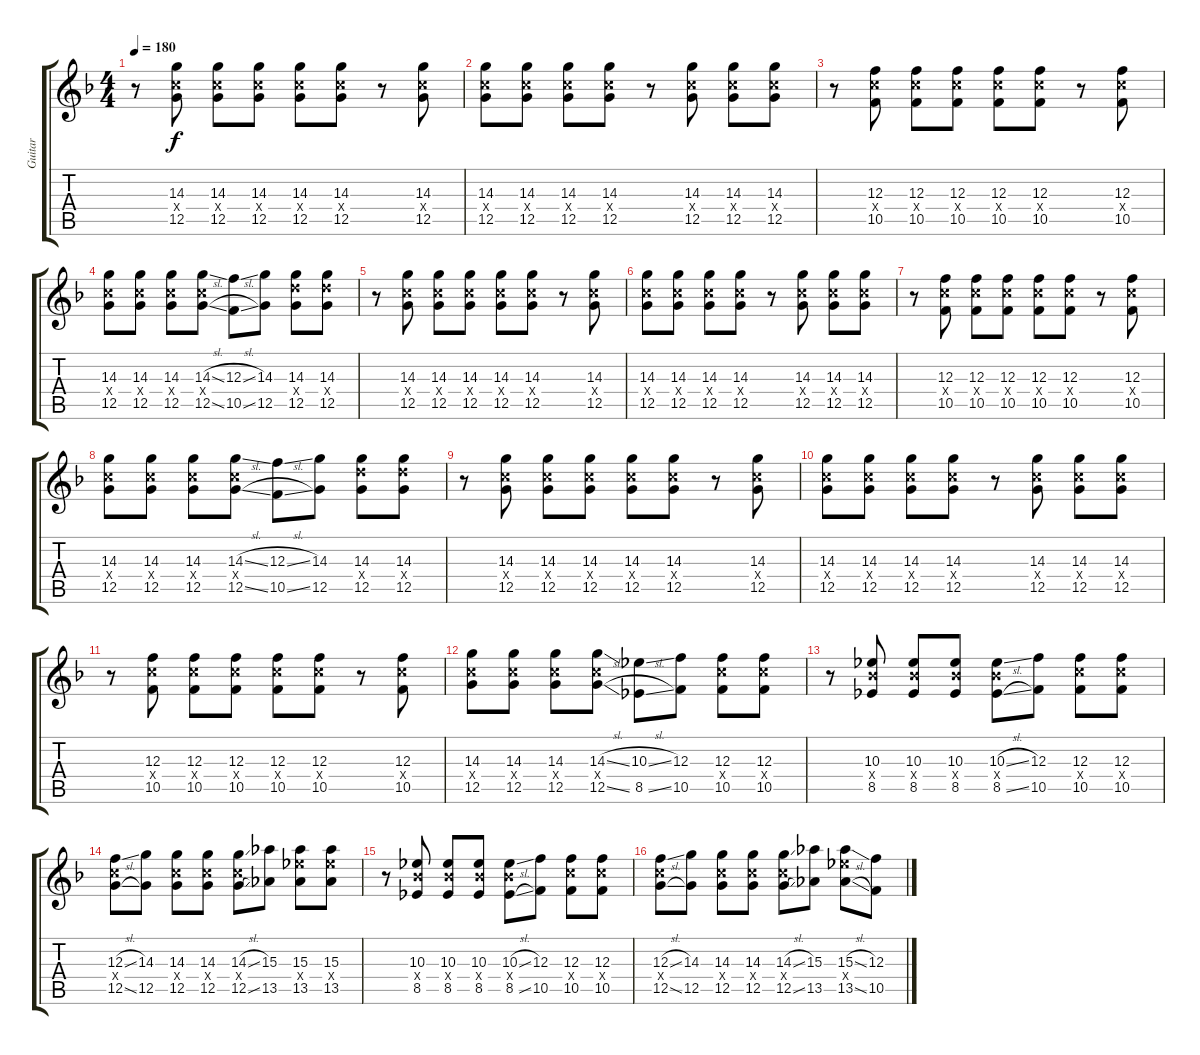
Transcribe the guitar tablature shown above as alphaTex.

\track ("Guitar" "Guitar") {instrument distortionguitar}
\staff {score tabs}
\tuning (D4 A3 F3 C3 G2 C2) {hide}
\ts (4 4)
\tempo 180
\clef g2
\ks f
r.8{dy f} (14.3 12.4{x} 12.5).8 (14.3 12.4{x} 12.5).8 (14.3 12.4{x} 12.5).8 (14.3 12.4{x} 12.5).8 (14.3 12.4{x} 12.5).8 r.8 (14.3 12.4{x} 12.5).8 |
(14.3 12.4{x} 12.5).8 (14.3 12.4{x} 12.5).8 (14.3 12.4{x} 12.5).8 (14.3 12.4{x} 12.5).8 r.8 (14.3 12.4{x} 12.5).8 (14.3 12.4{x} 12.5).8 (14.3 12.4{x} 12.5).8 |
r.8 (12.3 12.4{x} 10.5).8 (12.3 12.4{x} 10.5).8 (12.3 12.4{x} 10.5).8 (12.3 12.4{x} 10.5).8 (12.3 12.4{x} 10.5).8 r.8 (12.3 12.4{x} 10.5).8 |
(14.3 12.4{x} 12.5).8 (14.3 12.4{x} 12.5).8 (14.3 12.4{x} 12.5).8 (14.3{sl} 12.4{x} 12.5{sl}).8 (12.3{sl} 10.5{sl}).8 (14.3 12.5).8 (14.3 14.4{x} 12.5).8 (14.3 14.4{x} 12.5).8 |
r.8 (14.3 12.4{x} 12.5).8 (14.3 12.4{x} 12.5).8 (14.3 12.4{x} 12.5).8 (14.3 12.4{x} 12.5).8 (14.3 12.4{x} 12.5).8 r.8 (14.3 12.4{x} 12.5).8 |
(14.3 12.4{x} 12.5).8 (14.3 12.4{x} 12.5).8 (14.3 12.4{x} 12.5).8 (14.3 12.4{x} 12.5).8 r.8 (14.3 12.4{x} 12.5).8 (14.3 12.4{x} 12.5).8 (14.3 12.4{x} 12.5).8 |
r.8 (12.3 12.4{x} 10.5).8 (12.3 12.4{x} 10.5).8 (12.3 12.4{x} 10.5).8 (12.3 12.4{x} 10.5).8 (12.3 12.4{x} 10.5).8 r.8 (12.3 12.4{x} 10.5).8 |
(14.3 12.4{x} 12.5).8 (14.3 12.4{x} 12.5).8 (14.3 12.4{x} 12.5).8 (14.3{sl} 12.4{x} 12.5{sl}).8 (12.3{sl} 10.5{sl}).8 (14.3 12.5).8 (14.3 14.4{x} 12.5).8 (14.3 14.4{x} 12.5).8 |
r.8 (14.3 12.4{x} 12.5).8 (14.3 12.4{x} 12.5).8 (14.3 12.4{x} 12.5).8 (14.3 12.4{x} 12.5).8 (14.3 12.4{x} 12.5).8 r.8 (14.3 12.4{x} 12.5).8 |
(14.3 12.4{x} 12.5).8 (14.3 12.4{x} 12.5).8 (14.3 12.4{x} 12.5).8 (14.3 12.4{x} 12.5).8 r.8 (14.3 12.4{x} 12.5).8 (14.3 12.4{x} 12.5).8 (14.3 12.4{x} 12.5).8 |
r.8 (12.3 12.4{x} 10.5).8 (12.3 12.4{x} 10.5).8 (12.3 12.4{x} 10.5).8 (12.3 12.4{x} 10.5).8 (12.3 12.4{x} 10.5).8 r.8 (12.3 12.4{x} 10.5).8 |
(14.3 12.4{x} 12.5).8 (14.3 12.4{x} 12.5).8 (14.3 12.4{x} 12.5).8 (14.3{sl} 12.4{x} 12.5{sl}).8 (10.3{sl} 8.5{sl}).8 (12.3 10.5).8 (12.3 12.4{x} 10.5).8 (12.3 12.4{x} 10.5).8 |
r.8 (10.3 10.4{x} 8.5).8 (10.3 10.4{x} 8.5).8 (10.3 10.4{x} 8.5).8 (10.3{sl} 10.4{x} 8.5{sl}).8 (12.3 10.5).8 (12.3 12.4{x} 10.5).8 (12.3 12.4{x} 10.5).8 |
(12.3{sl} 12.4{x} 12.5{sl}).8 (14.3 12.5).8 (14.3 12.4{x} 12.5).8 (14.3 12.4{x} 12.5).8 (14.3{sl} 12.4{x} 12.5{sl}).8 (15.3 13.5).8 (15.3 15.4{x} 13.5).8 (15.3 15.4{x} 13.5).8 |
r.8 (10.3 10.4{x} 8.5).8 (10.3 10.4{x} 8.5).8 (10.3 10.4{x} 8.5).8 (10.3{sl} 10.4{x} 8.5{sl}).8 (12.3 10.5).8 (12.3 12.4{x} 10.5).8 (12.3 12.4{x} 10.5).8 |
(12.3{sl} 12.4{x} 12.5{sl}).8 (14.3 12.5).8 (14.3 12.4{x} 12.5).8 (14.3 12.4{x} 12.5).8 (14.3{sl} 12.4{x} 12.5{sl}).8 (15.3 13.5).8 (15.3{sl} 15.4{x} 13.5{sl}).8 (12.3 10.5).8
